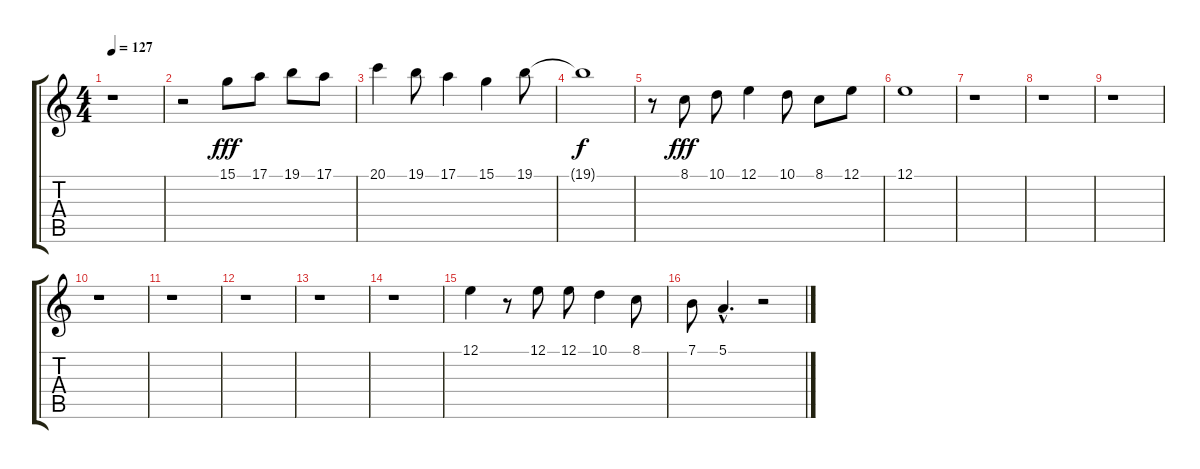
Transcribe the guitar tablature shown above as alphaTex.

\track "" {instrument lead2sawtooth}
\staff {score tabs}
\tuning (E4 B3 G3 D3 A2 E2) {hide}
\ts (4 4)
\tempo 127
\clef g2
\ks c
r.1{dy fff} |
r.2 15.1.8 17.1.8 19.1.8 17.1.8 |
20.1.4 19.1.8 17.1.4 15.1.4 19.1.8 |
19.1{t}.1{dy f} |
r.8 8.1.8{dy fff} 10.1.8 12.1.4 10.1.8 8.1.8 12.1.8 |
12.1.1 |
r.1 |
r.1 |
r.1 |
r.1 |
r.1 |
r.1 |
r.1 |
r.1 |
12.1.4{instrument lead2sawtooth} r.8 12.1.8 12.1.8 10.1.4 8.1.8 |
7.1.8 5.1{hac}.4{d} r.2
